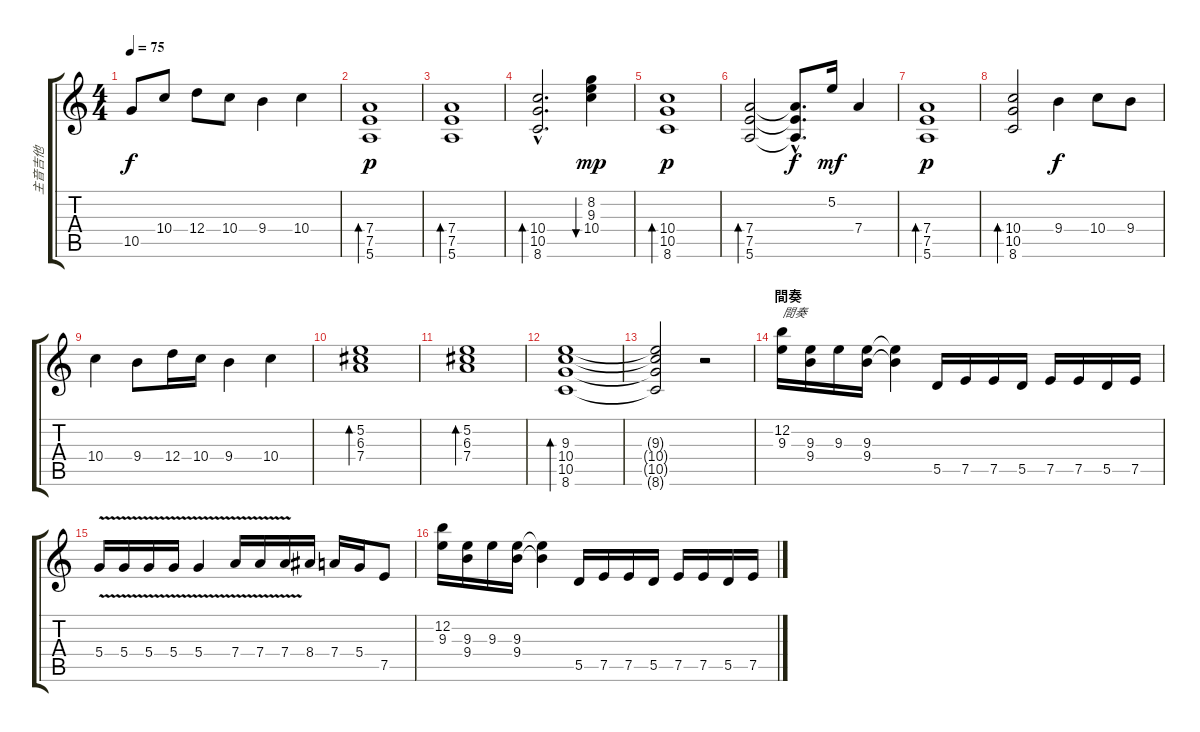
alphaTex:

\track ("主音吉他" "主音吉他") {instrument overdrivenguitar}
\staff {score tabs}
\tuning (E4 B3 G3 D3 A2 E2) {hide}
\ts (4 4)
\tempo 75
\clef g2
\ks c
10.5.8{dy f} 10.4.8 12.4.8 10.4.8 9.4.4 10.4.4 |
\section ("" "")
(7.4 7.5 5.6).1{bd 30 dy p} |
(7.4 7.5 5.6).1{bd 30} |
(10.4{hac} 10.5{hac} 8.6{hac}).2{d bd 30} (8.2 9.3 10.4).4{bu 30 dy mp} |
(10.4 10.5 8.6).1{bd 30 dy p} |
\section ("" "")
(7.4 7.5 5.6).2{bd 30} (7.4{hac t} 7.5{hac t} 5.6{hac t}).8{d dy f} 5.2.16{dy mf} 7.4.4 |
(7.4 7.5 5.6).1{bd 30 dy p} |
(10.4 10.5 8.6).2{bd 30} 9.4.4{dy f} 10.4.8 9.4.8 |
10.4.4 9.4.8 12.4.16 10.4.16 9.4.4 10.4.4 |
(5.2 6.3 7.4).1{bd 30} |
(5.2 6.3 7.4).1{bd 30} |
(9.3 10.4 10.5 8.6).1{bd 30} |
(9.3{t} 10.4{t} 10.5{t} 8.6{t}).2 r.2 |
\section ("" "間奏")
(12.2 9.3).16{txt "間奏" volume 10} (9.3 9.4).16 9.3.16 (9.3 9.4).16 (9.3{t} 9.4{t}).4 5.5.16 7.5.16 7.5.16 5.5.16 7.5.16 7.5.16 5.5.16 7.5.16 |
5.4{v}.16 5.4{v}.16 5.4{v}.16 5.4{v}.16 5.4{v}.4 7.4{v}.16 7.4{v}.16 7.4{v}.16 8.4.16 7.4.16 5.4.16 7.5.8 |
(12.2 9.3).16 (9.3 9.4).16 9.3.16 (9.3 9.4).16 (9.3{t} 9.4{t}).4 5.5.16 7.5.16 7.5.16 5.5.16 7.5.16 7.5.16 5.5.16 7.5.16
